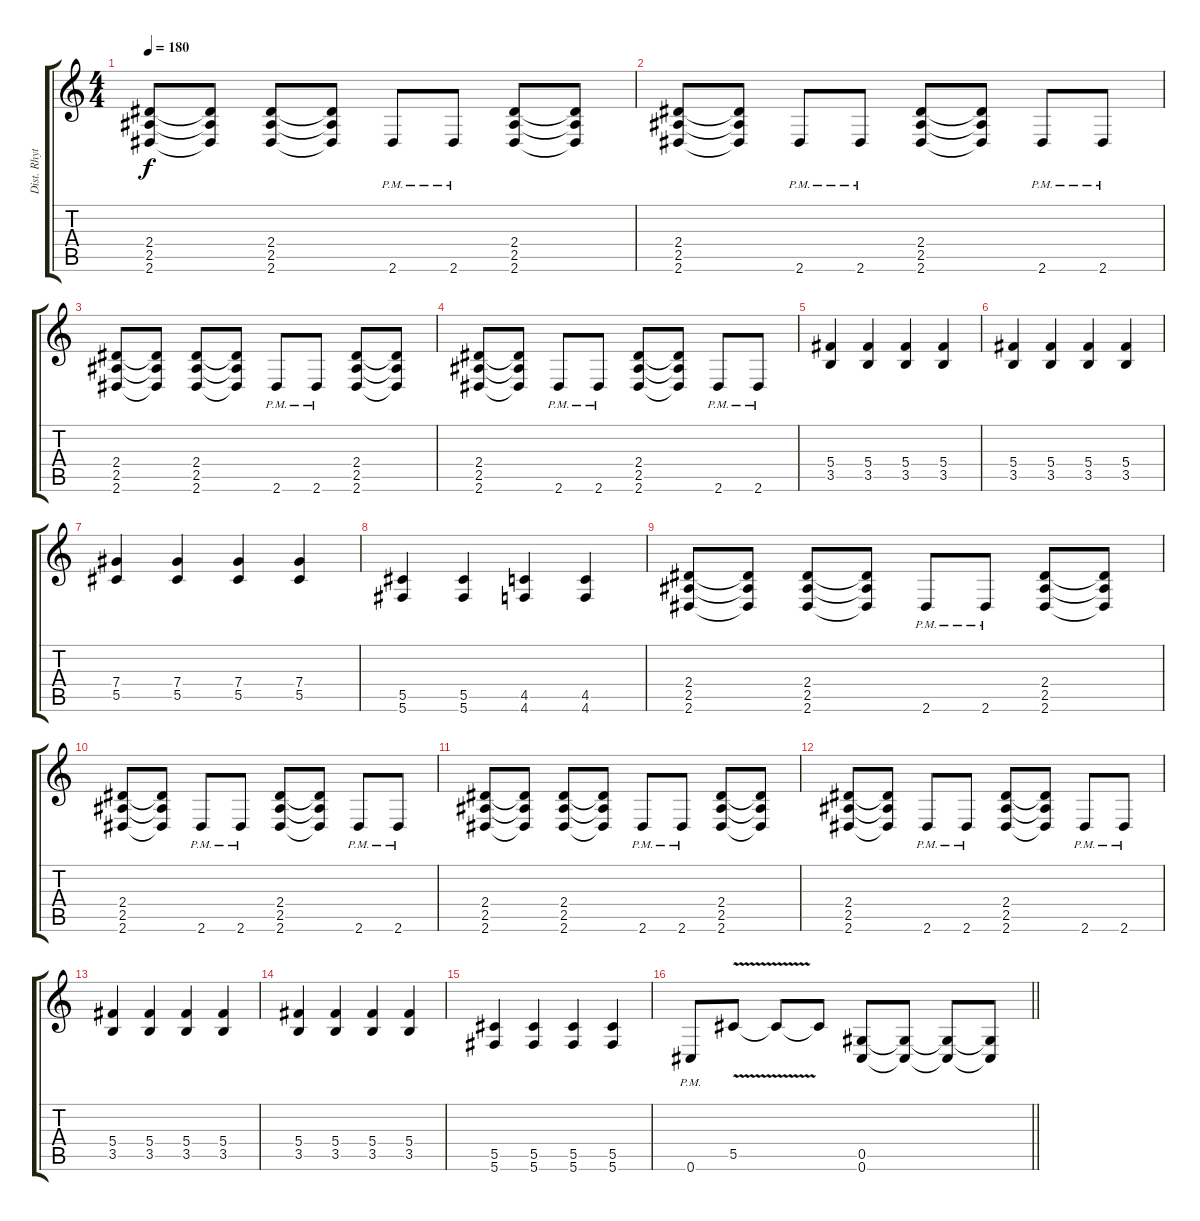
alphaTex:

\track ("Dist. Rhytm Guitar [L]" "Dist. Rhyt") {instrument distortionguitar}
\staff {score tabs}
\tuning (Eb4 Bb3 Gb3 Db3 Ab2 Db2) {hide}
\ts (4 4)
\tempo 180
\clef g2
\ks c
(2.4 2.5 2.6).8{dy f} (2.4{t} 2.5{t} 2.6{t}).8 (2.4 2.5 2.6).8 (2.4{t} 2.5{t} 2.6{t}).8 2.6{pm}.8 2.6{pm}.8 (2.4 2.5 2.6).8 (2.4{t} 2.5{t} 2.6{t}).8 |
(2.4 2.5 2.6).8 (2.4{t} 2.5{t} 2.6{t}).8 2.6{pm}.8 2.6{pm}.8 (2.4 2.5 2.6).8 (2.4{t} 2.5{t} 2.6{t}).8 2.6{pm}.8 2.6{pm}.8 |
(2.4 2.5 2.6).8 (2.4{t} 2.5{t} 2.6{t}).8 (2.4 2.5 2.6).8 (2.4{t} 2.5{t} 2.6{t}).8 2.6{pm}.8 2.6{pm}.8 (2.4 2.5 2.6).8 (2.4{t} 2.5{t} 2.6{t}).8 |
(2.4 2.5 2.6).8 (2.4{t} 2.5{t} 2.6{t}).8 2.6{pm}.8 2.6{pm}.8 (2.4 2.5 2.6).8 (2.4{t} 2.5{t} 2.6{t}).8 2.6{pm}.8 2.6{pm}.8 |
(5.4 3.5).4 (5.4 3.5).4 (5.4 3.5).4 (5.4 3.5).4 |
(5.4 3.5).4 (5.4 3.5).4 (5.4 3.5).4 (5.4 3.5).4 |
(7.4 5.5).4 (7.4 5.5).4 (7.4 5.5).4 (7.4 5.5).4 |
(5.5 5.6).4 (5.5 5.6).4 (4.5 4.6).4 (4.5 4.6).4 |
(2.4 2.5 2.6).8 (2.4{t} 2.5{t} 2.6{t}).8 (2.4 2.5 2.6).8 (2.4{t} 2.5{t} 2.6{t}).8 2.6{pm}.8 2.6{pm}.8 (2.4 2.5 2.6).8 (2.4{t} 2.5{t} 2.6{t}).8 |
(2.4 2.5 2.6).8 (2.4{t} 2.5{t} 2.6{t}).8 2.6{pm}.8 2.6{pm}.8 (2.4 2.5 2.6).8 (2.4{t} 2.5{t} 2.6{t}).8 2.6{pm}.8 2.6{pm}.8 |
(2.4 2.5 2.6).8 (2.4{t} 2.5{t} 2.6{t}).8 (2.4 2.5 2.6).8 (2.4{t} 2.5{t} 2.6{t}).8 2.6{pm}.8 2.6{pm}.8 (2.4 2.5 2.6).8 (2.4{t} 2.5{t} 2.6{t}).8 |
(2.4 2.5 2.6).8 (2.4{t} 2.5{t} 2.6{t}).8 2.6{pm}.8 2.6{pm}.8 (2.4 2.5 2.6).8 (2.4{t} 2.5{t} 2.6{t}).8 2.6{pm}.8 2.6{pm}.8 |
(5.4 3.5).4 (5.4 3.5).4 (5.4 3.5).4 (5.4 3.5).4 |
(5.4 3.5).4 (5.4 3.5).4 (5.4 3.5).4 (5.4 3.5).4 |
(5.5 5.6).4 (5.5 5.6).4 (5.5 5.6).4 (5.5 5.6).4 |
\barLineRight lightlight
0.6{pm}.8 5.5{v}.8 5.5{t}.8 5.5{t}.8 (0.5 0.6).8 (0.5{t} 0.6{t}).8 (0.5{t} 0.6{t}).8 (0.5{t} 0.6{t}).8
